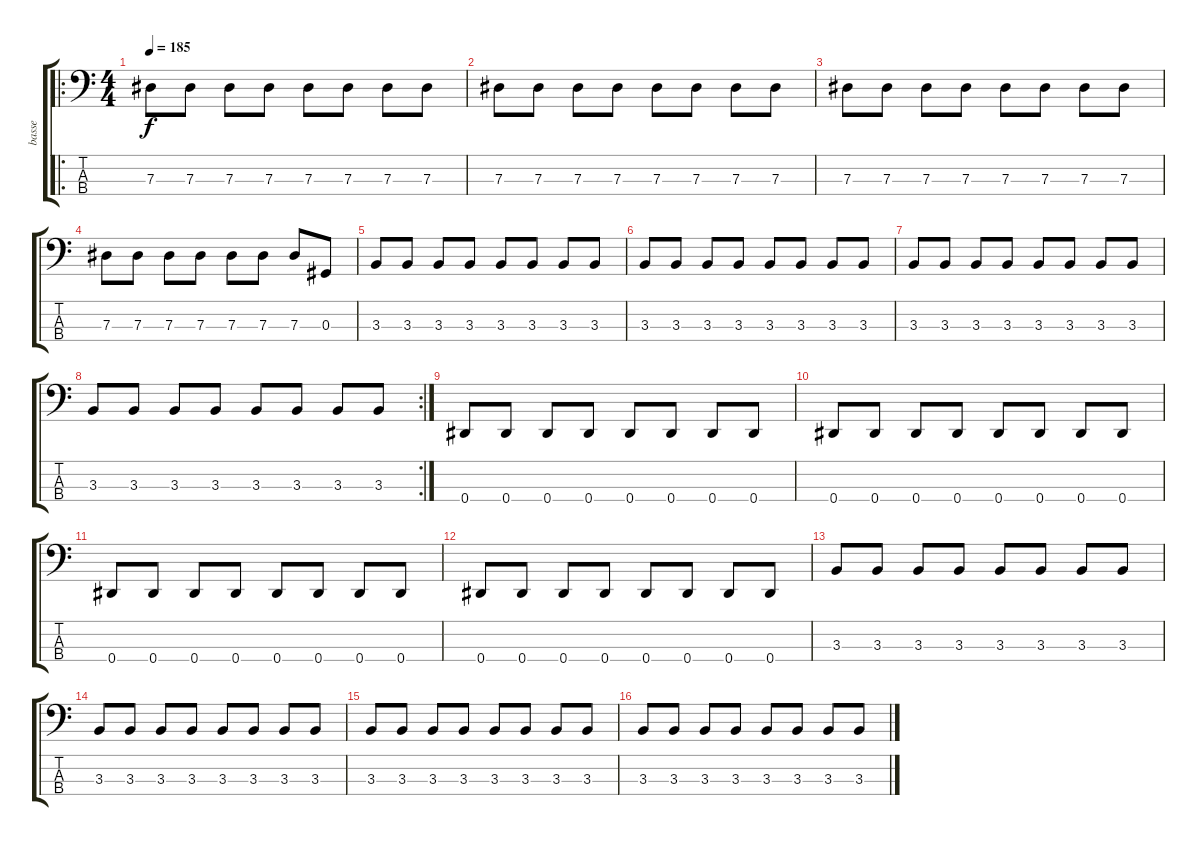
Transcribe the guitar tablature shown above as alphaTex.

\track ("basse" "basse") {instrument electricbasspick}
\staff {score tabs}
\tuning (Gb2 Db2 Ab1 Eb1) {hide}
\ro
\ts (4 4)
\tempo 185
\clef f4
\ks c
7.3.8{dy f} 7.3.8 7.3.8 7.3.8 7.3.8 7.3.8 7.3.8 7.3.8 |
7.3.8 7.3.8 7.3.8 7.3.8 7.3.8 7.3.8 7.3.8 7.3.8 |
7.3.8 7.3.8 7.3.8 7.3.8 7.3.8 7.3.8 7.3.8 7.3.8 |
7.3.8 7.3.8 7.3.8 7.3.8 7.3.8 7.3.8 7.3.8 0.3.8 |
3.3.8 3.3.8 3.3.8 3.3.8 3.3.8 3.3.8 3.3.8 3.3.8 |
3.3.8 3.3.8 3.3.8 3.3.8 3.3.8 3.3.8 3.3.8 3.3.8 |
3.3.8 3.3.8 3.3.8 3.3.8 3.3.8 3.3.8 3.3.8 3.3.8 |
\rc 2
3.3.8 3.3.8 3.3.8 3.3.8 3.3.8 3.3.8 3.3.8 3.3.8 |
0.4.8 0.4.8 0.4.8 0.4.8 0.4.8 0.4.8 0.4.8 0.4.8 |
0.4.8 0.4.8 0.4.8 0.4.8 0.4.8 0.4.8 0.4.8 0.4.8 |
0.4.8 0.4.8 0.4.8 0.4.8 0.4.8 0.4.8 0.4.8 0.4.8 |
0.4.8 0.4.8 0.4.8 0.4.8 0.4.8 0.4.8 0.4.8 0.4.8 |
3.3.8 3.3.8 3.3.8 3.3.8 3.3.8 3.3.8 3.3.8 3.3.8 |
3.3.8 3.3.8 3.3.8 3.3.8 3.3.8 3.3.8 3.3.8 3.3.8 |
3.3.8 3.3.8 3.3.8 3.3.8 3.3.8 3.3.8 3.3.8 3.3.8 |
3.3.8 3.3.8 3.3.8 3.3.8 3.3.8 3.3.8 3.3.8 3.3.8
